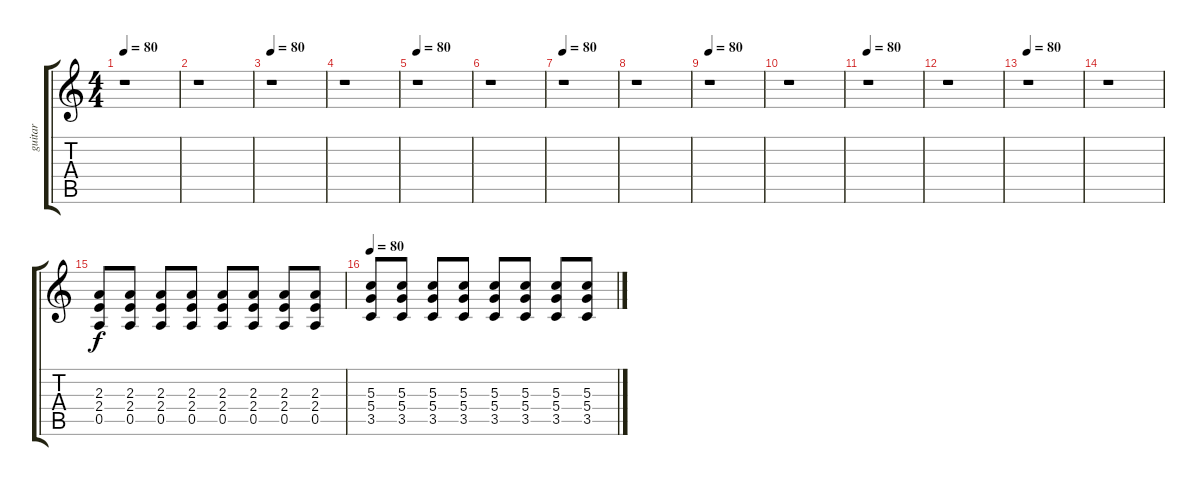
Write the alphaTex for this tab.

\track ("guitar" "guitar") {instrument overdrivenguitar}
\staff {score tabs}
\tuning (E4 B3 G3 D3 A2 E2) {hide}
\ts (4 4)
\tempo 80
\clef g2
\ks c
r.1{dy f instrument overdrivenguitar} |
r.1 |
\tempo 80
r.1 |
r.1 |
\tempo 80
r.1 |
r.1 |
\tempo 80
r.1 |
r.1 |
\tempo 80
r.1 |
r.1 |
\tempo 80
r.1 |
r.1 |
\tempo 80
r.1 |
r.1 |
(2.3 2.4 0.5).8 (2.3 2.4 0.5).8 (2.3 2.4 0.5).8 (2.3 2.4 0.5).8 (2.3 2.4 0.5).8 (2.3 2.4 0.5).8 (2.3 2.4 0.5).8 (2.3 2.4 0.5).8 |
\tempo 80
(5.3 5.4 3.5).8 (5.3 5.4 3.5).8 (5.3 5.4 3.5).8 (5.3 5.4 3.5).8 (5.3 5.4 3.5).8 (5.3 5.4 3.5).8 (5.3 5.4 3.5).8 (5.3 5.4 3.5).8
